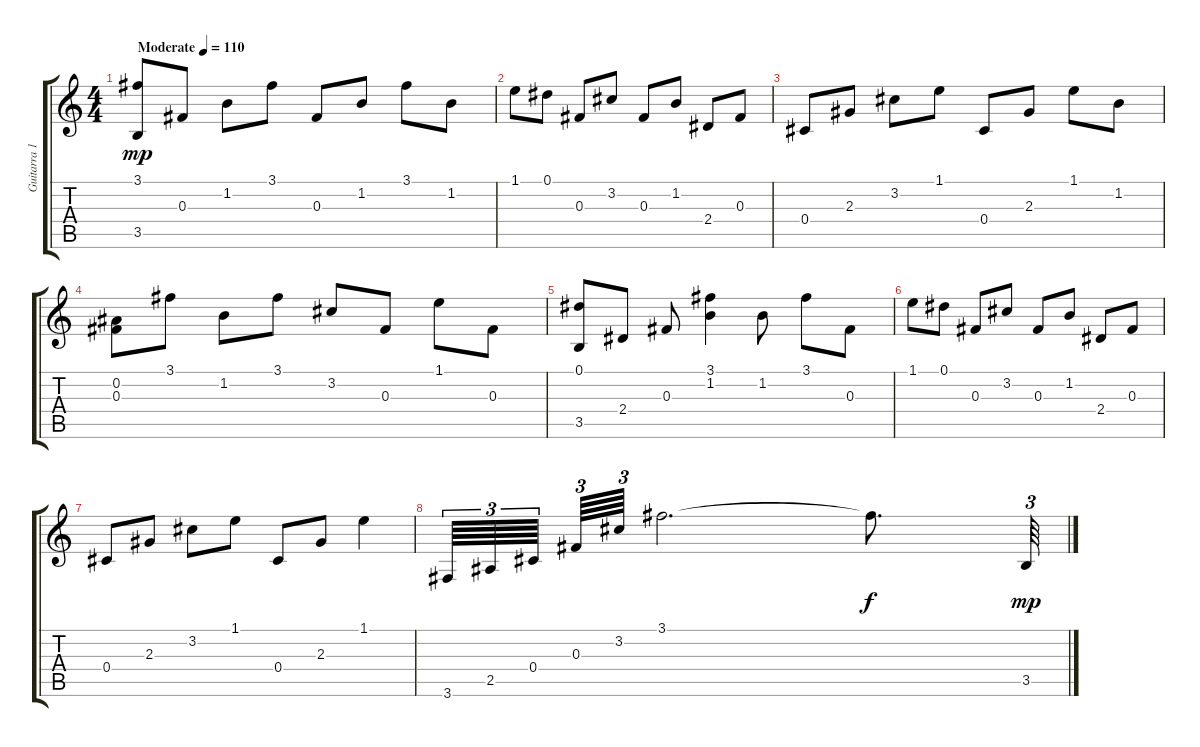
\track ("Guitarra 1" "Guitarra 1") {instrument acousticguitarsteel}
\staff {score tabs}
\tuning (Eb4 Bb3 Gb3 Db3 Ab2 Eb2) {hide}
\ts (4 4)
\tempo (110 "Moderate")
\clef g2
\ks c
(3.1 3.5).8{dy mp instrument acousticguitarsteel} 0.3.8 1.2.8 3.1.8 0.3.8 1.2.8 3.1.8 1.2.8 |
1.1.8 0.1.8 0.3.8 3.2.8 0.3.8 1.2.8 2.4.8 0.3.8 |
0.4.8 2.3.8 3.2.8 1.1.8 0.4.8 2.3.8 1.1.8 1.2.8 |
(0.2 0.3).8 3.1.8 1.2.8 3.1.8 3.2.8 0.3.8 1.1.8 0.3.8 |
(0.1 3.5).8 2.4.8 0.3.8 (3.1 1.2).4 1.2.8 3.1.8 0.3.8 |
1.1.8 0.1.8 0.3.8 3.2.8 0.3.8 1.2.8 2.4.8 0.3.8 |
0.4.8 2.3.8 3.2.8 1.1.8 0.4.8 2.3.8 1.1.4 |
3.6.64{tu (3 2)} 2.5.64{tu (3 2)} 0.4.64{tu (3 2) beam splitsecondary} 0.3.64{tu (3 2)} 3.2.64{tu (3 2)} 3.1.2{d} 3.1{t}.8{d dy f} 3.5.64{tu (3 2) dy mp}
